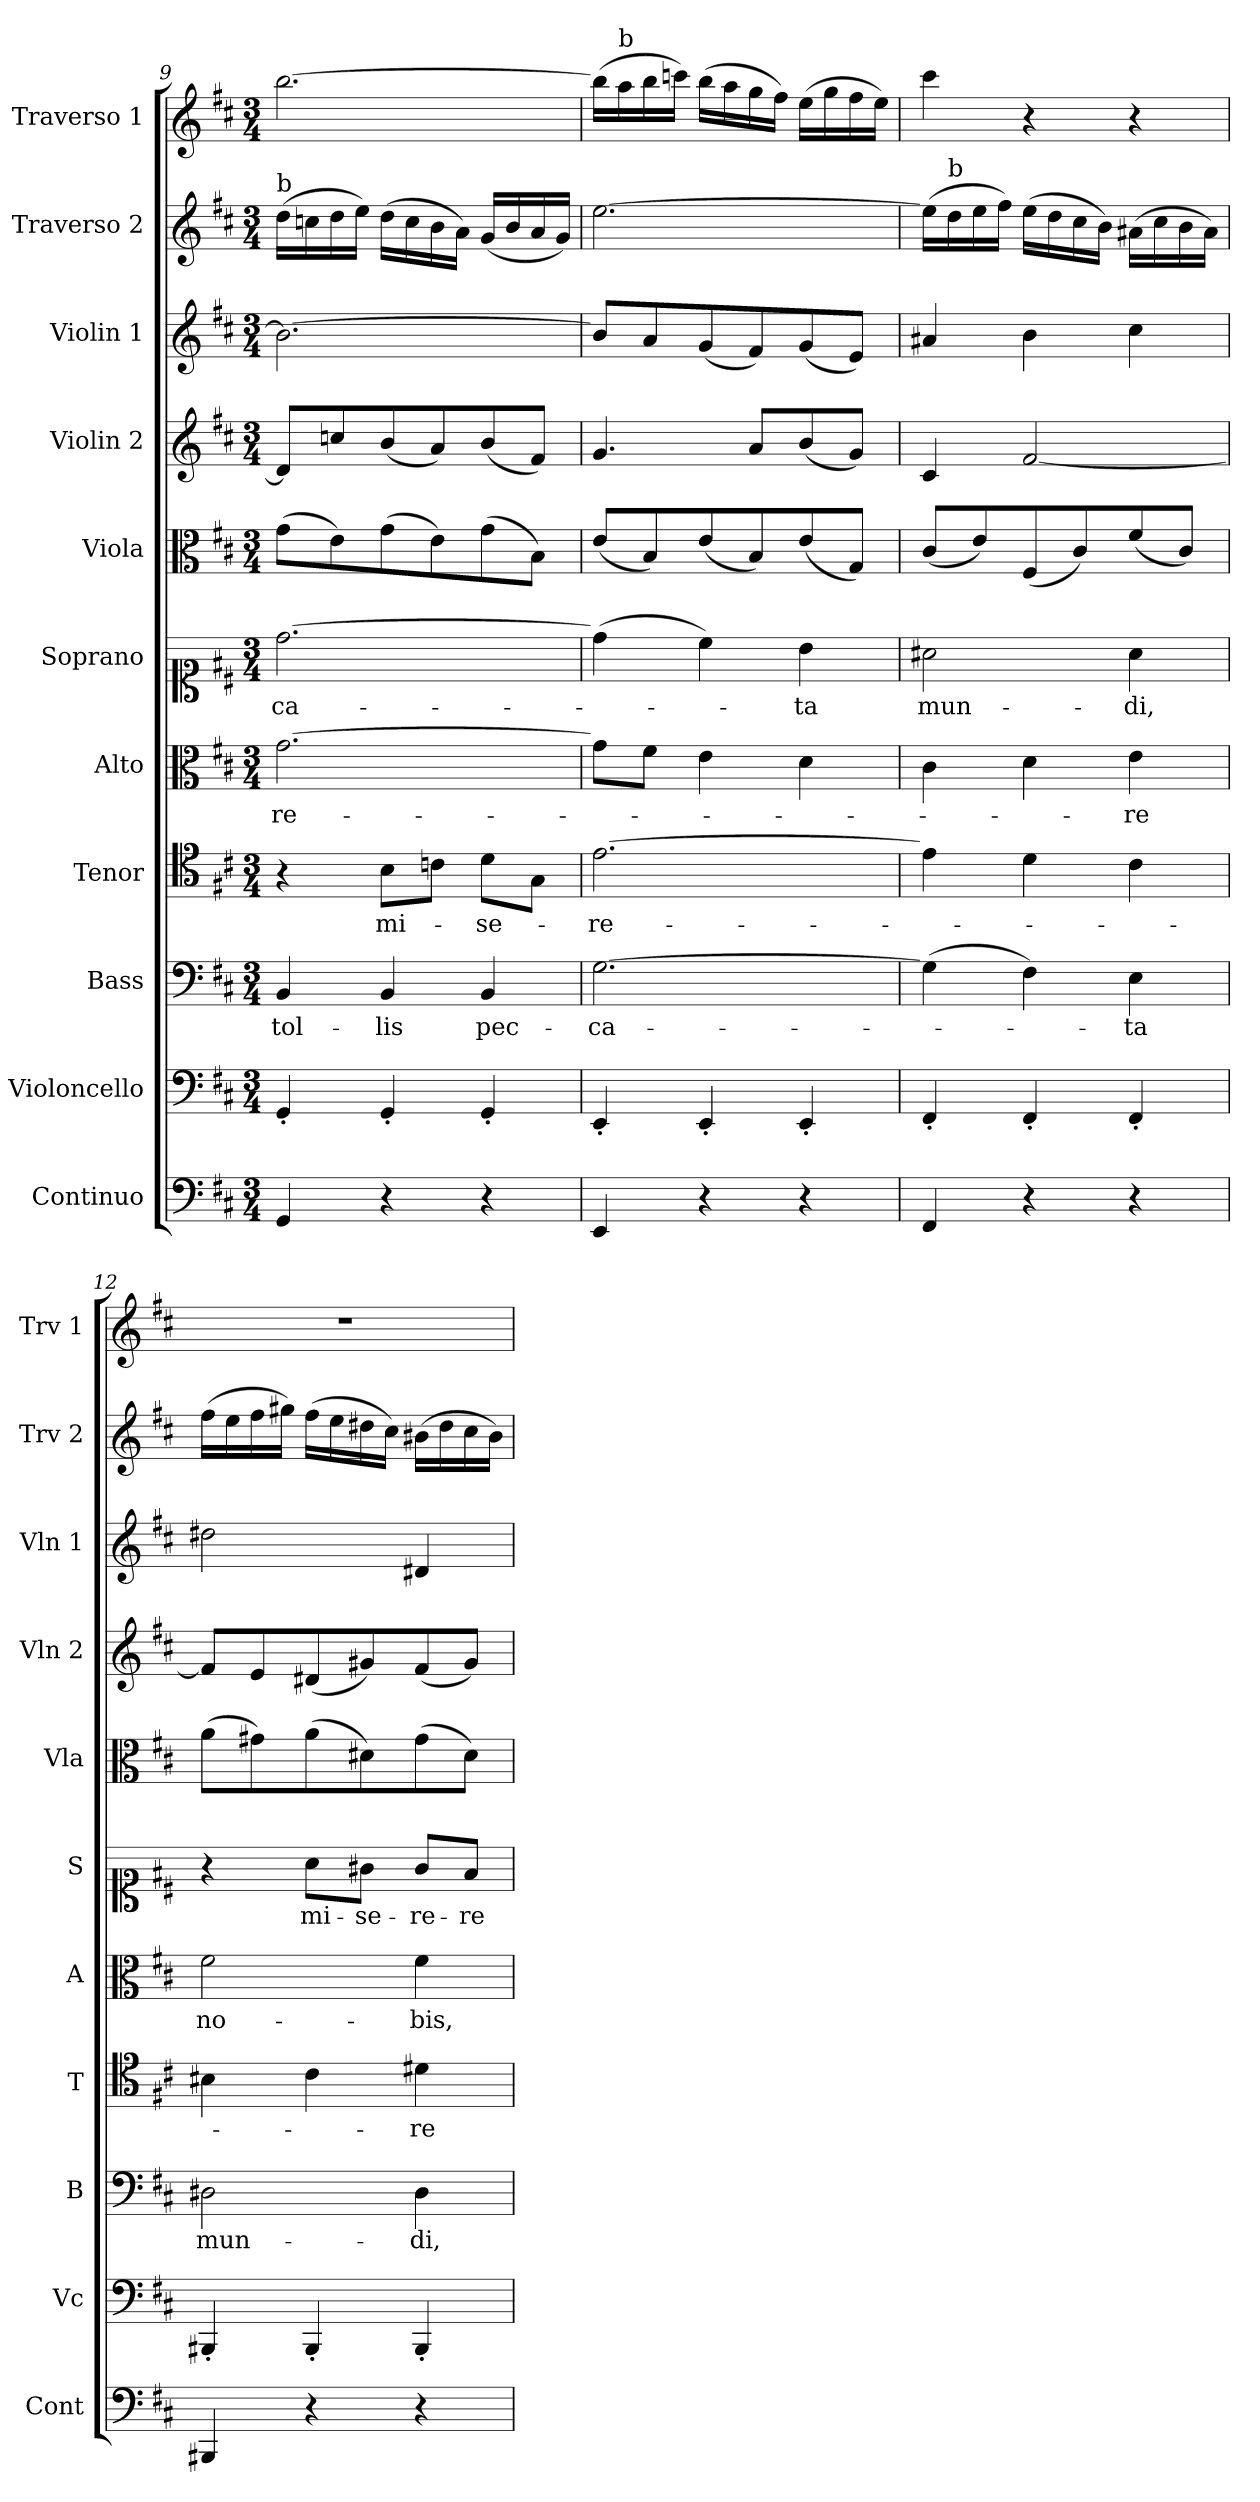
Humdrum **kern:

**kern	**kern	**kern	**text	**kern	**text	**kern	**text	**kern	**text	**kern	**kern	**kern	**kern	**kern
*part11	*part10	*part9	*part9	*part8	*part8	*part7	*part7	*part6	*part6	*part5	*part4	*part3	*part2	*part1
*staff11	*staff10	*staff9	*staff9	*staff8	*staff8	*staff7	*staff7	*staff6	*staff6	*staff5	*staff4	*staff3	*staff2	*staff1
*I"Continuo	*I"Violoncello	*I"Bass	*	*I"Tenor	*	*I"Alto	*	*I"Soprano	*	*I"Viola	*I"Violin 2	*I"Violin 1	*I"Traverso 2	*I"Traverso 1
*I'Cont	*I'Vc	*I'B	*	*I'T	*	*I'A	*	*I'S	*	*I'Vla	*I'Vln 2	*I'Vln 1	*I'Trv 2	*I'Trv 1
*clefF4	*clefF4	*clefF4	*	*clefC4	*	*clefC3	*	*clefC1	*	*clefC3	*clefG2	*clefG2	*clefG2	*clefG2
*k[f#c#]	*k[f#c#]	*k[f#c#]	*	*k[f#c#]	*	*k[f#c#]	*	*k[f#c#]	*	*k[f#c#]	*k[f#c#]	*k[f#c#]	*k[f#c#]	*k[f#c#]
*M3/4	*M3/4	*M3/4	*	*M3/4	*	*M3/4	*	*M3/4	*	*M3/4	*M3/4	*M3/4	*M3/4	*M3/4
=9	=9	=9	=9	=9	=9	=9	=9	=9	=9	=9	=9	=9	=9	=9
!	!	!	!	!	!	!	!	!	!	!	!	!	!LO:TX:a:t=b	!
!	!	!	!LO:LY:b	!	!	!	!LO:LY:b	!	!LO:LY:b	!	!	!	!	!
4GG/	4GG'/	4BB/	tol-	4r	.	[2.g\	-re-	[2.dd\	-ca-	(8g\L	8d/L]	2.b\_	(16dd\LL	[2.bb\
.	.	.	.	.	.	.	.	.	.	.	.	.	16ccn\	.
.	.	.	.	.	.	.	.	.	.	8e\)	8ccn/	.	16dd\	.
.	.	.	.	.	.	.	.	.	.	.	.	.	16ee\JJ)	.
!	!	!	!LO:LY:b	!	!LO:LY:b	!	!	!	!	!	!	!	!	!
4r	4GG'/	4BB/	-lis	8B\L	mi-	.	.	.	.	(8g\	(8b/	.	(16dd\LL	.
.	.	.	.	.	.	.	.	.	.	.	.	.	16cc\	.
.	.	.	.	8cn\J	.	.	.	.	.	8e\)	8a/)	.	16b\	.
.	.	.	.	.	.	.	.	.	.	.	.	.	16a\JJ)	.
!	!	!	!LO:LY:b	!	!LO:LY:b	!	!	!	!	!	!	!	!	!
4r	4GG'/	4BB/	pec-	8d\L	-se-	.	.	.	.	(8g\	(8b/	.	(16g/LL	.
.	.	.	.	.	.	.	.	.	.	.	.	.	16b/	.
.	.	.	.	8G\J	.	.	.	.	.	8B\J)	8f#/J)	.	16a/	.
.	.	.	.	.	.	.	.	.	.	.	.	.	16g/JJ)	.
=10	=10	=10	=10	=10	=10	=10	=10	=10	=10	=10	=10	=10	=10	=10
!	!	!	!LO:LY:b	!	!LO:LY:b	!	!	!	!	!	!	!	!	!
4EE/	4EE'/	[2.G\	-ca-	[2.e\	-re-	8g\L]	.	(4dd\]	.	(8e/L	4.g/	8b/L]	[2.ee\	(16bb\LL]
!	!	!	!	!	!	!	!	!	!	!	!	!	!	!LO:TX:a:t=b
.	.	.	.	.	.	.	.	.	.	.	.	.	.	16aa\
.	.	.	.	.	.	8f#\J	.	.	.	8B/)	.	8a/	.	16bb\
.	.	.	.	.	.	.	.	.	.	.	.	.	.	16cccn\JJ)
4r	4EE'/	.	.	.	.	4e\	.	4cc#\)	.	(8e/	.	(8g/	.	(16bb\LL
.	.	.	.	.	.	.	.	.	.	.	.	.	.	16aa\
.	.	.	.	.	.	.	.	.	.	8B/)	8a/L	8f#/)	.	16gg\
.	.	.	.	.	.	.	.	.	.	.	.	.	.	16ff#\JJ)
!	!	!	!	!	!	!	!	!	!LO:LY:b	!	!	!	!	!
4r	4EE'/	.	.	.	.	4d\	.	4b\	-ta	(8e/	(8b/	(8g/	.	(16ee\LL
.	.	.	.	.	.	.	.	.	.	.	.	.	.	16gg\
.	.	.	.	.	.	.	.	.	.	8G/J)	8g/J)	8e/J)	.	16ff#\
.	.	.	.	.	.	.	.	.	.	.	.	.	.	16ee\JJ)
=11	=11	=11	=11	=11	=11	=11	=11	=11	=11	=11	=11	=11	=11	=11
!	!	!	!	!	!	!	!	!	!LO:LY:b	!	!	!	!	!
4FF#/	4FF#'/	(4G\]	.	4e\]	.	4c#\	.	2a#X\	mun-	(8c#/L	4c#/	4a#X/	(16ee\LL]	4ccc#\
!	!	!	!	!	!	!	!	!	!	!	!	!	!LO:TX:a:t=b	!
.	.	.	.	.	.	.	.	.	.	.	.	.	16dd\	.
.	.	.	.	.	.	.	.	.	.	8e/)	.	.	16ee\	.
.	.	.	.	.	.	.	.	.	.	.	.	.	16ff#\JJ)	.
4r	4FF#'/	4F#\)	.	4d\	.	4d\	.	.	.	(8F#/	[2f#/	4b\	(16ee\LL	4r
.	.	.	.	.	.	.	.	.	.	.	.	.	16dd\	.
.	.	.	.	.	.	.	.	.	.	8c#/)	.	.	16cc#\	.
.	.	.	.	.	.	.	.	.	.	.	.	.	16b\JJ)	.
!	!	!	!LO:LY:b	!	!	!	!LO:LY:b	!	!LO:LY:b	!	!	!	!	!
4r	4FF#'/	4E\	-ta	4c#\	.	4e\	-re	4a#\	-di,	(8f#/	.	4cc#\	(16a#X\LL	4r
.	.	.	.	.	.	.	.	.	.	.	.	.	16cc#\	.
.	.	.	.	.	.	.	.	.	.	8c#/J)	.	.	16b\	.
.	.	.	.	.	.	.	.	.	.	.	.	.	16a#\JJ)	.
!!LO:PB:g=z
=12	=12	=12	=12	=12	=12	=12	=12	=12	=12	=12	=12	=12	=12	=12
!	!	!	!LO:LY:b	!	!	!	!LO:LY:b	!	!	!	!	!	!	!
4BBB#X/	4BBB#X'/	2D#X\	mun-	4B#X\	.	2f#\	no-	4r	.	(8a\L	8f#/L]	2dd#X\	(16ff#\LL	2.r
.	.	.	.	.	.	.	.	.	.	.	.	.	16ee\	.
.	.	.	.	.	.	.	.	.	.	8g#X\)	8e/	.	16ff#\	.
.	.	.	.	.	.	.	.	.	.	.	.	.	16gg#X\JJ)	.
!	!	!	!	!	!	!	!	!	!LO:LY:b	!	!	!	!	!
4r	4BBB#'/	.	.	4c#\	.	.	.	8a\L	mi-	(8a\	(8d#X/	.	(16ff#\LL	.
.	.	.	.	.	.	.	.	.	.	.	.	.	16ee\	.
!	!	!	!	!	!	!	!	!	!LO:LY:b	!	!	!	!	!
.	.	.	.	.	.	.	.	8g#X\J	-se-	8d#X\)	8g#X/)	.	16dd#X\	.
.	.	.	.	.	.	.	.	.	.	.	.	.	16cc#\JJ)	.
!	!	!	!LO:LY:b	!	!LO:LY:b	!	!LO:LY:b	!	!LO:LY:b	!	!	!	!	!
4r	4BBB#'/	4D#\	-di,	4d#X\	-re	4f#\	-bis,	8g#/L	-re-	(8g#\	(8f#/	4d#X/	(16b#X\LL	.
.	.	.	.	.	.	.	.	.	.	.	.	.	16dd#\	.
!	!	!	!	!	!	!	!	!	!LO:LY:b	!	!	!	!	!
.	.	.	.	.	.	.	.	8f#/J	-re	8d#\J)	8g#/J)	.	16cc#\	.
.	.	.	.	.	.	.	.	.	.	.	.	.	16b#\JJ)	.
=	=	=	=	=	=	=	=	=	=	=	=	=	=	=
*-	*-	*-	*-	*-	*-	*-	*-	*-	*-	*-	*-	*-	*-	*-
